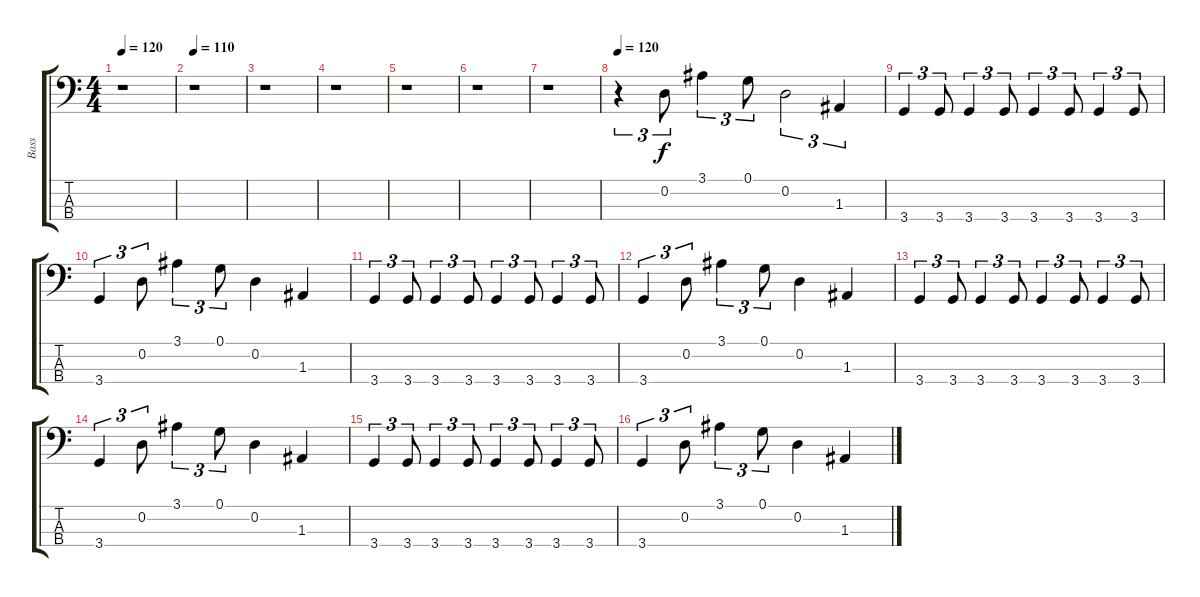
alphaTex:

\track ("Bass" "Bass") {instrument electricbassfinger}
\staff {score tabs}
\tuning (G2 D2 A1 E1) {hide}
\ts (4 4)
\tempo 120
\clef f4
\ks c
r.1{dy f instrument electricbassfinger} |
\tempo 110
r.1 |
r.1 |
r.1 |
r.1 |
r.1 |
r.1 |
\tempo 120
r.4{tu (3 2)} 0.2.8{tu (3 2)} 3.1.4{tu (3 2)} 0.1.8{tu (3 2)} 0.2.2{tu (3 2)} 1.3.4{tu (3 2)} |
3.4.4{tu (3 2)} 3.4.8{tu (3 2)} 3.4.4{tu (3 2)} 3.4.8{tu (3 2)} 3.4.4{tu (3 2)} 3.4.8{tu (3 2)} 3.4.4{tu (3 2)} 3.4.8{tu (3 2)} |
3.4.4{tu (3 2)} 0.2.8{tu (3 2)} 3.1.4{tu (3 2)} 0.1.8{tu (3 2)} 0.2.4 1.3.4 |
3.4.4{tu (3 2)} 3.4.8{tu (3 2)} 3.4.4{tu (3 2)} 3.4.8{tu (3 2)} 3.4.4{tu (3 2)} 3.4.8{tu (3 2)} 3.4.4{tu (3 2)} 3.4.8{tu (3 2)} |
3.4.4{tu (3 2)} 0.2.8{tu (3 2)} 3.1.4{tu (3 2)} 0.1.8{tu (3 2)} 0.2.4 1.3.4 |
3.4.4{tu (3 2)} 3.4.8{tu (3 2)} 3.4.4{tu (3 2)} 3.4.8{tu (3 2)} 3.4.4{tu (3 2)} 3.4.8{tu (3 2)} 3.4.4{tu (3 2)} 3.4.8{tu (3 2)} |
3.4.4{tu (3 2)} 0.2.8{tu (3 2)} 3.1.4{tu (3 2)} 0.1.8{tu (3 2)} 0.2.4 1.3.4 |
3.4.4{tu (3 2)} 3.4.8{tu (3 2)} 3.4.4{tu (3 2)} 3.4.8{tu (3 2)} 3.4.4{tu (3 2)} 3.4.8{tu (3 2)} 3.4.4{tu (3 2)} 3.4.8{tu (3 2)} |
3.4.4{tu (3 2)} 0.2.8{tu (3 2)} 3.1.4{tu (3 2)} 0.1.8{tu (3 2)} 0.2.4 1.3.4
